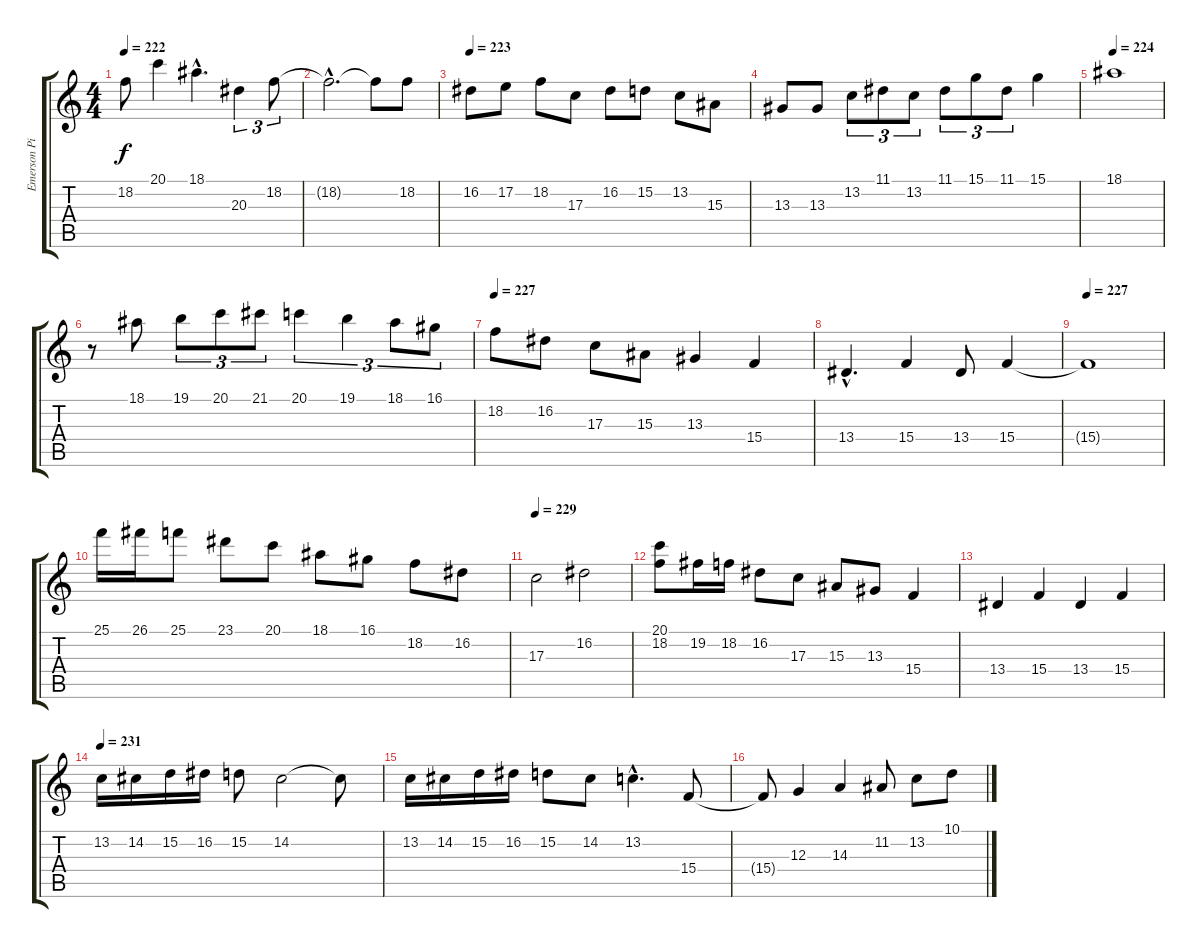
\track ("Emerson Piano RH" "Emerson Pi") {instrument acousticgrandpiano}
\staff {score tabs}
\tuning (E4 B3 G3 D3 A2 E2) {hide}
\ts (4 4)
\tempo 222
\clef g2
\ks c
18.2.8{dy f} 20.1.4 18.1{hac}.4{d} 20.3.4{tu (3 2)} 18.2.8{tu (3 2)} |
18.2{hac t}.2{d} 18.2{t}.8 18.2.8 |
\tempo 223
16.2.8 17.2.8 18.2.8 17.3.8 16.2.8 15.2.8 13.2.8 15.3.8 |
13.3.8 13.3.8 13.2.8{tu (3 2)} 11.1.8{tu (3 2)} 13.2.8{tu (3 2)} 11.1.8{tu (3 2)} 15.1.8{tu (3 2)} 11.1.8{tu (3 2)} 15.1.4 |
\tempo 224
18.1.1 |
r.8 18.1.8 19.1.8{tu (3 2)} 20.1.8{tu (3 2)} 21.1.8{tu (3 2)} 20.1.4{tu (3 2)} 19.1.4{tu (3 2)} 18.1.8{tu (3 2)} 16.1.8{tu (3 2)} |
\tempo 227
18.2.8 16.2.8 17.3.8 15.3.8 13.3.4 15.4.4 |
13.4{hac}.4{d} 15.4.4 13.4.8 15.4.4 |
\tempo 227
15.4{t}.1 |
25.1.16 26.1.16 25.1.8 23.1.8 20.1.8 18.1.8 16.1.8 18.2.8 16.2.8 |
\tempo 229
17.3.2 16.2.2 |
(20.1 18.2).8 19.2.16 18.2.16 16.2.8 17.3.8 15.3.8 13.3.8 15.4.4 |
13.4.4 15.4.4 13.4.4 15.4.4 |
\tempo 231
13.2.16 14.2.16 15.2.16 16.2.16 15.2.8 14.2.2 14.2{t}.8 |
13.2.16 14.2.16 15.2.16 16.2.16 15.2.8 14.2.8 13.2{hac}.4{d} 15.4.8 |
15.4{t}.8 12.3.4 14.3.4 11.2.8 13.2.8 10.1.8
